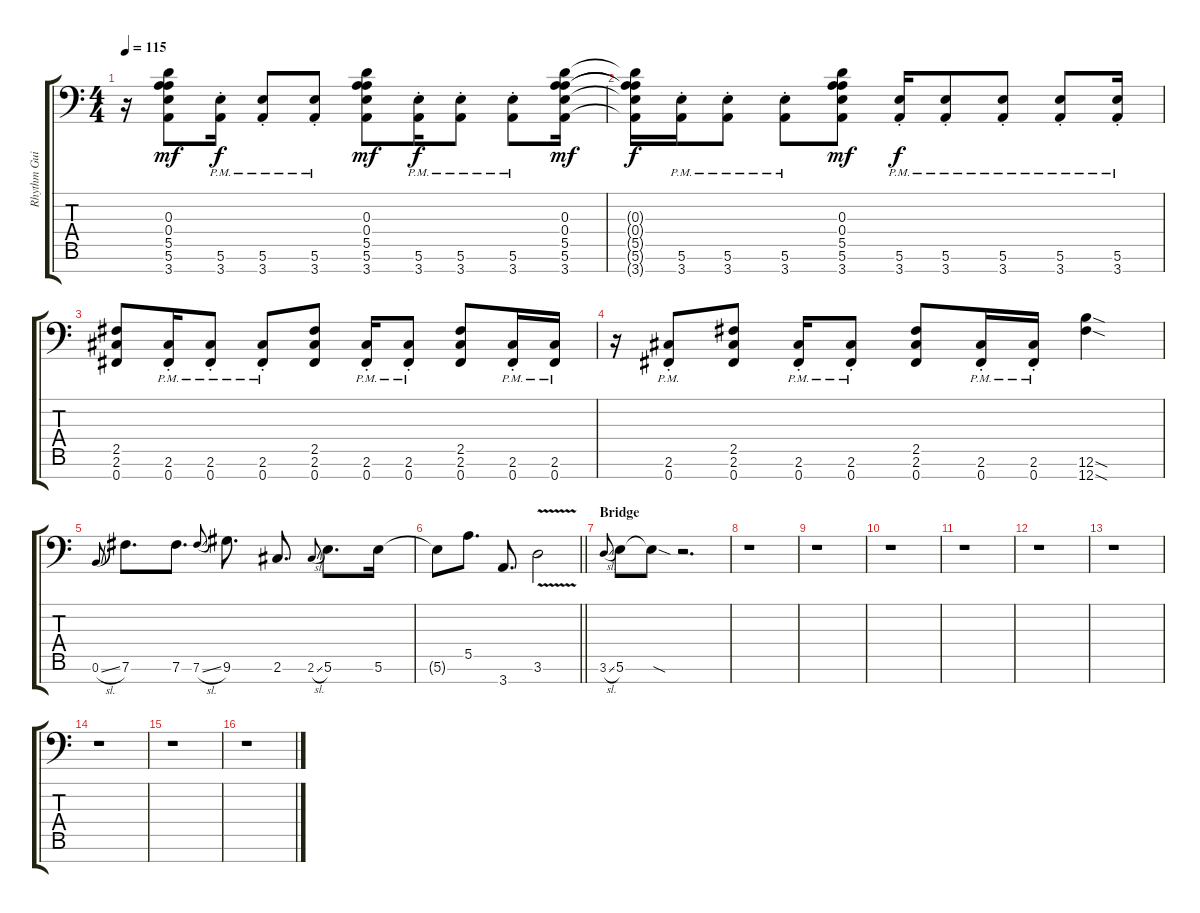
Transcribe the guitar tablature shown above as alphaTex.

\track ("Rhythm Guitar L" "Rhythm Gui") {instrument distortionguitar}
\staff {score tabs}
\tuning (B3 G3 D3 A2 E2 B1 Gb1) {hide}
\ts (4 4)
\tempo 115
\clef f4
\ks c
r.16{dy f} (0.3 0.4 5.5 5.6 3.7).8{dy mf} (5.6{pm st} 3.7{pm st}).16{dy f} (5.6{pm st} 3.7{pm st}).8 (5.6{pm st} 3.7{pm st}).8 (0.3 0.4 5.5 5.6 3.7).8{dy mf} (5.6{pm st} 3.7{pm st}).16{dy f} (5.6{pm st} 3.7{pm st}).8 (5.6{pm st} 3.7{pm st}).8 (0.3 0.4 5.5 5.6 3.7).16{dy mf} |
(0.3{t} 0.4{t} 5.5{t} 5.6{t} 3.7{t}).16{dy f} (5.6{pm st} 3.7{pm st}).16 (5.6{pm st} 3.7{pm st}).8 (5.6{pm st} 3.7{pm st}).8 (0.3 0.4 5.5 5.6 3.7).8{dy mf} (5.6{pm st} 3.7{pm st}).16{dy f} (5.6{pm st} 3.7{pm st}).8 (5.6{pm st} 3.7{pm st}).8 (5.6{pm st} 3.7{pm st}).8 (5.6{pm st} 3.7{pm st}).16 |
(2.5 2.6 0.7).8 (2.6{pm st} 0.7{pm st}).16 (2.6{pm st} 0.7{pm st}).8 (2.6{pm st} 0.7{pm st}).8 (2.5 2.6 0.7).8 (2.6{pm st} 0.7{pm st}).16 (2.6{pm st} 0.7{pm st}).8 (2.5 2.6 0.7).8 (2.6{pm st} 0.7{pm st}).16 (2.6{pm} 0.7{pm}).16 |
r.16 (2.6{pm st} 0.7{pm st}).8 (2.5 2.6 0.7).8 (2.6{pm st} 0.7{pm st}).16 (2.6{pm st} 0.7{pm st}).8 (2.5 2.6 0.7).8 (2.6{pm st} 0.7{pm st}).16 (2.6{pm st} 0.7{pm st}).16 (12.6{sod} 12.7{sod}).4 |
0.6{sl}.8{gr onbeat} 7.6.8{d} 7.6.8{d} 7.6{sl}.8{gr onbeat} 9.6.8{d} 2.6.8{d} 2.6{sl}.8{gr onbeat} 5.6.8{d} 5.6.16 |
\barLineRight lightlight
5.6{t}.8 5.5.8{d} 3.7.8{d} 3.6{v}.2 |
\section ("" "Bridge")
3.6{sl}.8{gr onbeat} 5.6.8 5.6{sod t}.8 r.2{d} |
r.1 |
r.1 |
r.1 |
r.1 |
r.1 |
r.1 |
r.1 |
r.1 |
r.1
